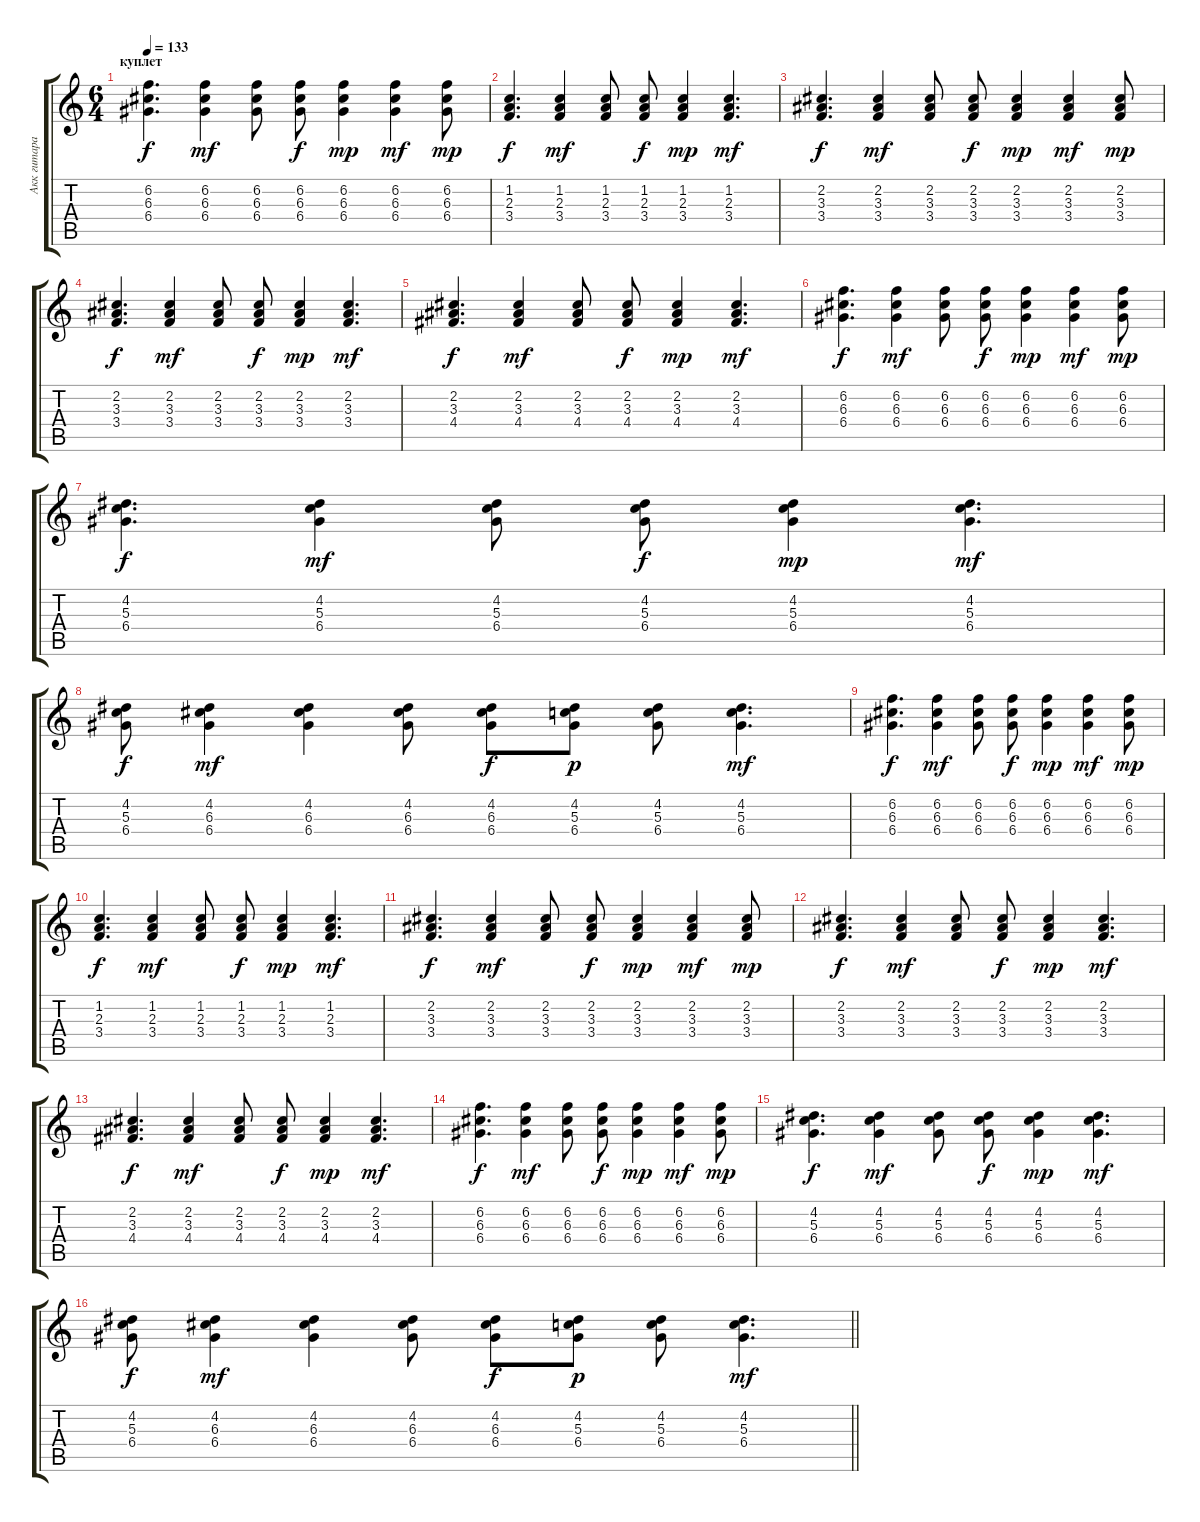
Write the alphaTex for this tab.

\track ("Акк гитара" "Акк гитара") {instrument acousticguitarsteel}
\staff {score tabs}
\tuning (E4 B3 G3 D3 A2 E2) {hide}
\ts (6 4)
\section ("" "куплет")
\tempo 133
\clef g2
\ks c
(6.2 6.3 6.4).4{d dy f} (6.2 6.3 6.4).4{dy mf} (6.2 6.3 6.4).8 (6.2 6.3 6.4).8{dy f} (6.2 6.3 6.4).4{dy mp} (6.2 6.3 6.4).4{dy mf} (6.2 6.3 6.4).8{dy mp} |
(1.2 2.3 3.4).4{d dy f} (1.2 2.3 3.4).4{dy mf} (1.2 2.3 3.4).8 (1.2 2.3 3.4).8{dy f} (1.2 2.3 3.4).4{dy mp} (1.2 2.3 3.4).4{d dy mf} |
(2.2 3.3 3.4).4{d dy f} (2.2 3.3 3.4).4{dy mf} (2.2 3.3 3.4).8 (2.2 3.3 3.4).8{dy f} (2.2 3.3 3.4).4{dy mp} (2.2 3.3 3.4).4{dy mf} (2.2 3.3 3.4).8{dy mp} |
(2.2 3.3 3.4).4{d dy f} (2.2 3.3 3.4).4{dy mf} (2.2 3.3 3.4).8 (2.2 3.3 3.4).8{dy f} (2.2 3.3 3.4).4{dy mp} (2.2 3.3 3.4).4{d dy mf} |
(2.2 3.3 4.4).4{d dy f} (2.2 3.3 4.4).4{dy mf} (2.2 3.3 4.4).8 (2.2 3.3 4.4).8{dy f} (2.2 3.3 4.4).4{dy mp} (2.2 3.3 4.4).4{d dy mf} |
(6.2 6.3 6.4).4{d dy f} (6.2 6.3 6.4).4{dy mf} (6.2 6.3 6.4).8 (6.2 6.3 6.4).8{dy f} (6.2 6.3 6.4).4{dy mp} (6.2 6.3 6.4).4{dy mf} (6.2 6.3 6.4).8{dy mp} |
(4.2 5.3 6.4).4{d dy f} (4.2 5.3 6.4).4{dy mf} (4.2 5.3 6.4).8 (4.2 5.3 6.4).8{dy f} (4.2 5.3 6.4).4{dy mp} (4.2 5.3 6.4).4{d dy mf} |
(4.2 5.3 6.4).8{dy f} (4.2 6.3 6.4).4{dy mf} (4.2 6.3 6.4).4 (4.2 6.3 6.4).8 (4.2 6.3 6.4).8{dy f} (4.2 5.3 6.4).8{dy p} (4.2 5.3 6.4).8 (4.2 5.3 6.4).4{d dy mf} |
(6.2 6.3 6.4).4{d dy f} (6.2 6.3 6.4).4{dy mf} (6.2 6.3 6.4).8 (6.2 6.3 6.4).8{dy f} (6.2 6.3 6.4).4{dy mp} (6.2 6.3 6.4).4{dy mf} (6.2 6.3 6.4).8{dy mp} |
(1.2 2.3 3.4).4{d dy f} (1.2 2.3 3.4).4{dy mf} (1.2 2.3 3.4).8 (1.2 2.3 3.4).8{dy f} (1.2 2.3 3.4).4{dy mp} (1.2 2.3 3.4).4{d dy mf} |
(2.2 3.3 3.4).4{d dy f} (2.2 3.3 3.4).4{dy mf} (2.2 3.3 3.4).8 (2.2 3.3 3.4).8{dy f} (2.2 3.3 3.4).4{dy mp} (2.2 3.3 3.4).4{dy mf} (2.2 3.3 3.4).8{dy mp} |
(2.2 3.3 3.4).4{d dy f} (2.2 3.3 3.4).4{dy mf} (2.2 3.3 3.4).8 (2.2 3.3 3.4).8{dy f} (2.2 3.3 3.4).4{dy mp} (2.2 3.3 3.4).4{d dy mf} |
(2.2 3.3 4.4).4{d dy f} (2.2 3.3 4.4).4{dy mf} (2.2 3.3 4.4).8 (2.2 3.3 4.4).8{dy f} (2.2 3.3 4.4).4{dy mp} (2.2 3.3 4.4).4{d dy mf} |
(6.2 6.3 6.4).4{d dy f} (6.2 6.3 6.4).4{dy mf} (6.2 6.3 6.4).8 (6.2 6.3 6.4).8{dy f} (6.2 6.3 6.4).4{dy mp} (6.2 6.3 6.4).4{dy mf} (6.2 6.3 6.4).8{dy mp} |
(4.2 5.3 6.4).4{d dy f} (4.2 5.3 6.4).4{dy mf} (4.2 5.3 6.4).8 (4.2 5.3 6.4).8{dy f} (4.2 5.3 6.4).4{dy mp} (4.2 5.3 6.4).4{d dy mf} |
\barLineRight lightlight
(4.2 5.3 6.4).8{dy f} (4.2 6.3 6.4).4{dy mf} (4.2 6.3 6.4).4 (4.2 6.3 6.4).8 (4.2 6.3 6.4).8{dy f} (4.2 5.3 6.4).8{dy p} (4.2 5.3 6.4).8 (4.2 5.3 6.4).4{d dy mf}
